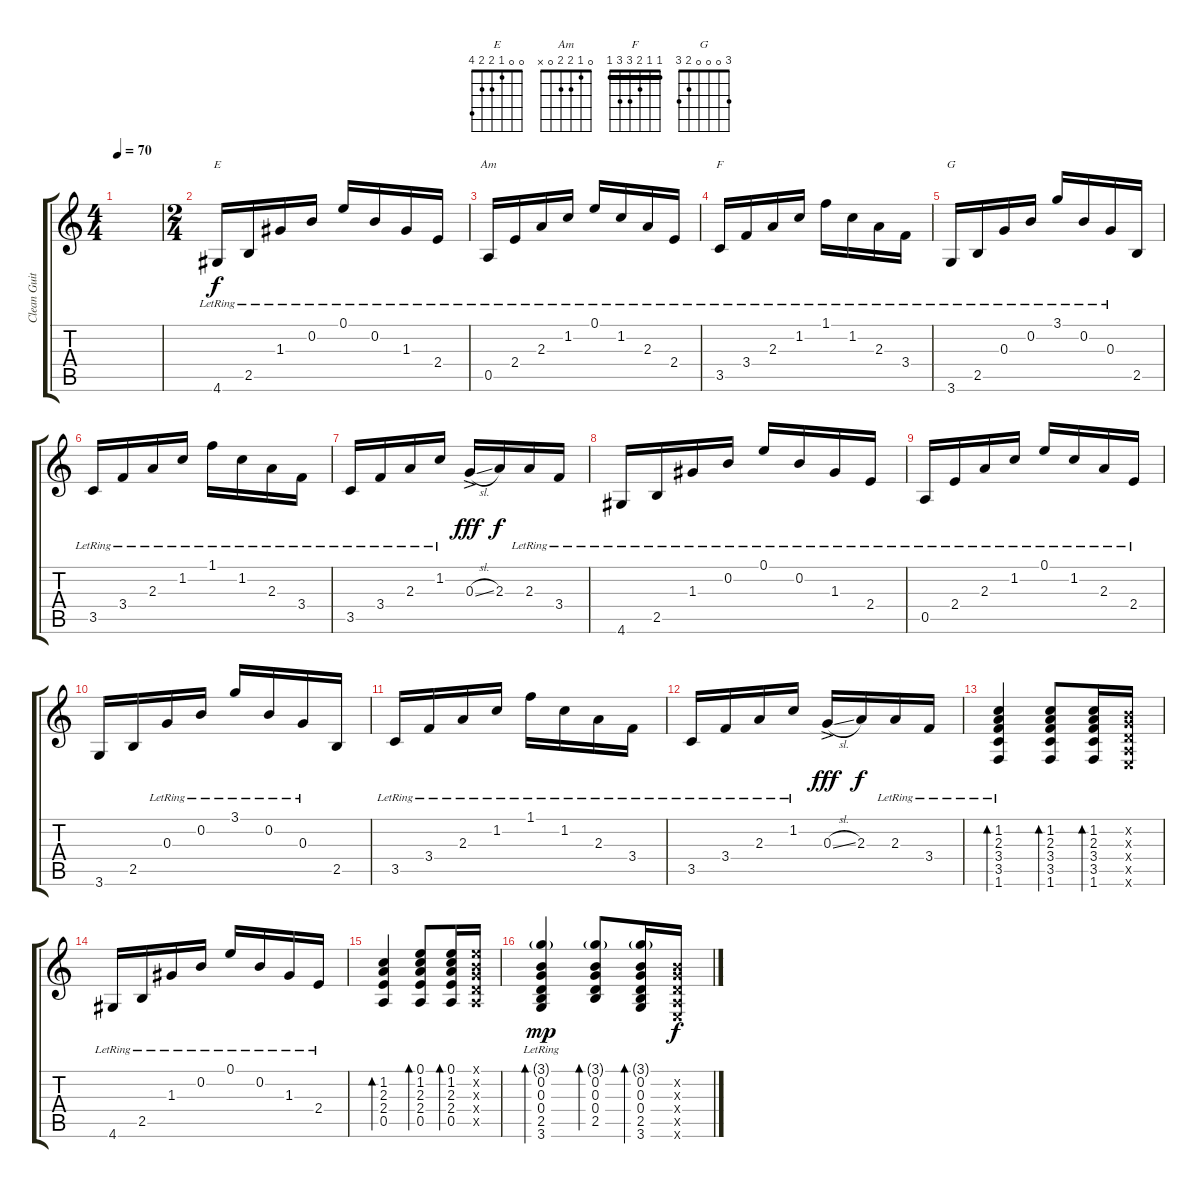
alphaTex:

\track ("Clean Guitar 1" "Clean Guit") {instrument acousticguitarsteel}
\staff {score tabs}
\tuning (E4 B3 G3 D3 A2 E2) {hide}
\chord ("E" 0 0 1 2 2 4)
\chord ("Am" 0 1 2 2 0 x)
\chord ("F" 1 1 2 3 3 1) {barre 1}
\chord ("G" 3 0 0 0 2 3)
\ts (4 4)
\tempo 70
\clef g2
\ks c
|
\ts (2 4)
4.6{lr}.16{ch "E"} 2.5{lr}.16 1.3{lr}.16 0.2{lr}.16 0.1{lr}.16 0.2{lr}.16 1.3{lr}.16 2.4{lr}.16 |
0.5{lr}.16{ch "Am"} 2.4{lr}.16 2.3{lr}.16 1.2{lr}.16 0.1{lr}.16 1.2{lr}.16 2.3{lr}.16 2.4{lr}.16 |
3.5{lr}.16{ch "F"} 3.4{lr}.16 2.3{lr}.16 1.2{lr}.16 1.1{lr}.16 1.2{lr}.16 2.3{lr}.16 3.4{lr}.16 |
3.6{lr}.16{ch "G"} 2.5{lr}.16 0.3{lr}.16 0.2{lr}.16 3.1{lr}.16 0.2{lr}.16 0.3{lr}.16 2.5.16 |
3.5{lr}.16 3.4{lr}.16 2.3{lr}.16 1.2{lr}.16 1.1{lr}.16 1.2{lr}.16 2.3{lr}.16 3.4{lr}.16 |
3.5{lr}.16 3.4{lr}.16 2.3{lr}.16 1.2{lr}.16 0.3{sl ac}.16{dy fff} 2.3.16{dy f} 2.3{lr}.16 3.4{lr}.16 |
4.6{lr}.16 2.5{lr}.16 1.3{lr}.16 0.2{lr}.16 0.1{lr}.16 0.2{lr}.16 1.3{lr}.16 2.4{lr}.16 |
0.5{lr}.16 2.4{lr}.16 2.3{lr}.16 1.2{lr}.16 0.1{lr}.16 1.2{lr}.16 2.3{lr}.16 2.4{lr}.16 |
3.6.16 2.5.16 0.3{lr}.16 0.2{lr}.16 3.1{lr}.16 0.2{lr}.16 0.3{lr}.16 2.5.16 |
3.5{lr}.16 3.4{lr}.16 2.3{lr}.16 1.2{lr}.16 1.1{lr}.16 1.2{lr}.16 2.3{lr}.16 3.4{lr}.16 |
3.5{lr}.16 3.4{lr}.16 2.3{lr}.16 1.2{lr}.16 0.3{sl ac}.16{dy fff} 2.3.16{dy f} 2.3{lr}.16 3.4{lr}.16 |
(1.2 2.3 3.4 3.5 1.6{lr}).4{bd 30} (1.2 2.3 3.4 3.5 1.6).8{bd 30} (1.2 2.3 3.4 3.5 1.6).16{bd 30} (0.2{x} 0.3{x} 0.4{x} 0.5{x} 0.6{x}).16 |
4.6{lr}.16 2.5{lr}.16 1.3{lr}.16 0.2{lr}.16 0.1{lr}.16 0.2{lr}.16 1.3{lr}.16 2.4{lr}.16 |
(1.2 2.3 2.4 0.5).4{bd 30} (0.1 1.2 2.3 2.4 0.5).8{bd 30} (0.1 1.2 2.3 2.4 0.5).16{bd 30} (0.1{x} 0.2{x} 0.3{x} 0.4{x} 0.5{x}).16 |
(3.1{g} 0.2 0.3 0.4 2.5 3.6{lr}).4{bd 30 dy mp} (3.1{g} 0.2 0.3 0.4 2.5).8{bd 30} (3.1{g} 0.2 0.3 0.4 2.5 3.6).16{bd 30} (0.2{x} 0.3{x} 0.4{x} 0.5{x} 0.6{x}).16{dy f}
